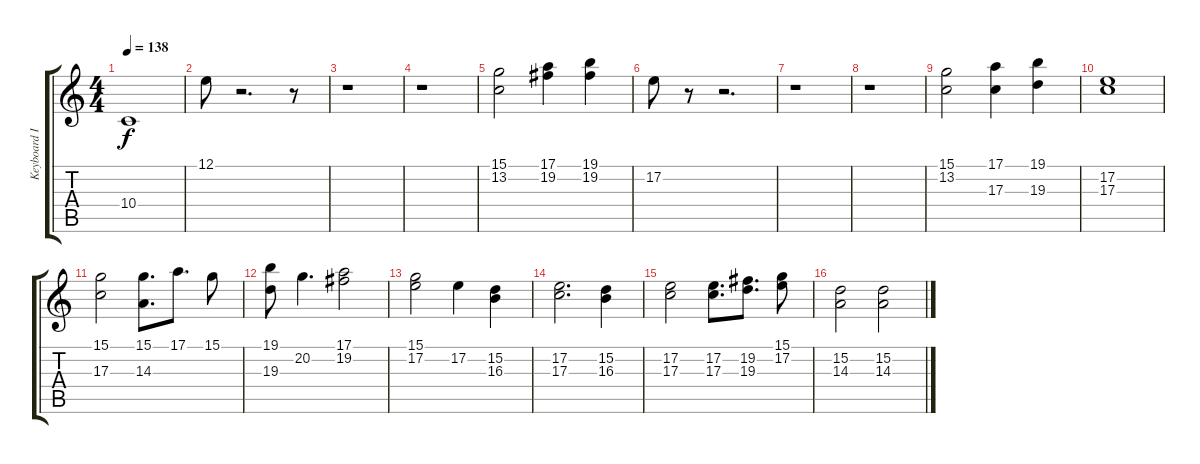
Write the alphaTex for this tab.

\track ("Keyboard I" "Keyboard I") {instrument stringensemble1}
\staff {score tabs}
\tuning (E4 B3 G3 D3 A2 E2) {hide}
\ts (4 4)
\tempo 138
\clef g2
\ks c
10.4.1{dy f} |
12.1.8 r.2{d} r.8 |
r.1 |
r.1 |
(15.1 13.2).2 (17.1 19.2).4 (19.1 19.2).4 |
17.2.8 r.8 r.2{d} |
r.1 |
r.1 |
(15.1 13.2).2 (17.1 17.3).4 (19.1 19.3).4 |
(17.2 17.3).1 |
(15.1 17.3).2 (15.1 14.3).8{d} 17.1.8{d} 15.1.8 |
(19.1 19.3).8 20.2.4{d} (17.1 19.2).2 |
(15.1 17.2).2 17.2.4 (15.2 16.3).4 |
(17.2 17.3).2{d} (15.2 16.3).4 |
(17.2 17.3).2 (17.2 17.3).8{d} (19.2 19.3).8{d} (15.1 17.2).8 |
(15.2 14.3).2 (15.2 14.3).2
